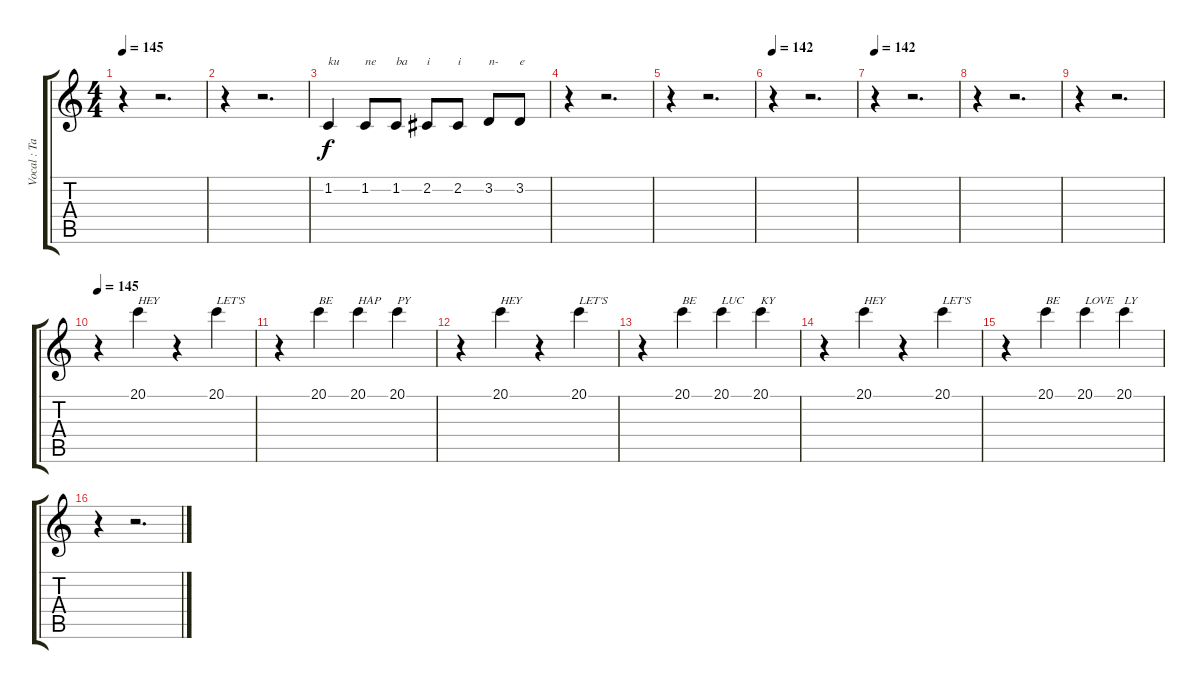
\track ("Vocal : Tainaka Ritsu" "Vocal : Ta") {instrument recorder}
\staff {score tabs}
\tuning (E4 B3 G3 D3 A2 E2) {hide}
\ts (4 4)
\tempo 145
\clef g2
\ks c
r.4{dy f} r.2{d} |
r.4 r.2{d} |
1.2.4{txt "ku"} 1.2.8{txt "ne"} 1.2.8{txt "ba"} 2.2.8{txt "i"} 2.2.8{txt "i"} 3.2.8{txt "n-"} 3.2.8{txt "e"} |
r.4 r.2{d} |
r.4 r.2{d} |
\tempo 142
r.4 r.2{d} |
\tempo 142
r.4 r.2{d} |
r.4 r.2{d} |
r.4 r.2{d} |
\tempo 145
r.4 20.1.4{txt "HEY"} r.4 20.1.4{txt "LET'S"} |
r.4 20.1.4{txt "BE"} 20.1.4{txt "HAP"} 20.1.4{txt "PY"} |
r.4 20.1.4{txt "HEY"} r.4 20.1.4{txt "LET'S"} |
r.4 20.1.4{txt "BE"} 20.1.4{txt "LUC"} 20.1.4{txt "KY"} |
r.4 20.1.4{txt "HEY"} r.4 20.1.4{txt "LET'S"} |
r.4 20.1.4{txt "BE"} 20.1.4{txt "LOVE"} 20.1.4{txt "LY"} |
r.4 r.2{d}
